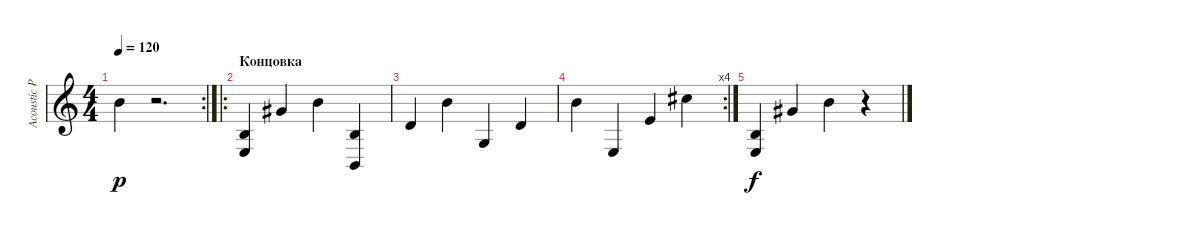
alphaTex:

\track ("Acoustic Piano (Staff 1)" "Acoustic P") {instrument acousticgrandpiano}
\staff {score}
\tuning (E4 B3 G3 D3 A2 E2 B1) {hide}
\rc 2
\ts (4 4)
\tempo 120
\clef g2
\ks c
7.1.4{dy p} r.2{d} |
\ro
\section ("" "Концовка")
(0.2 2.4).4 4.1.4 7.1.4 (0.2 2.5).4 |
3.2.4 7.1.4 0.3.4 3.2.4 |
\rc 4
7.1.4 2.4.4 0.1.4 9.1.4 |
(0.2 2.4).4{dy f} 4.1.4 7.1.4 r.4
